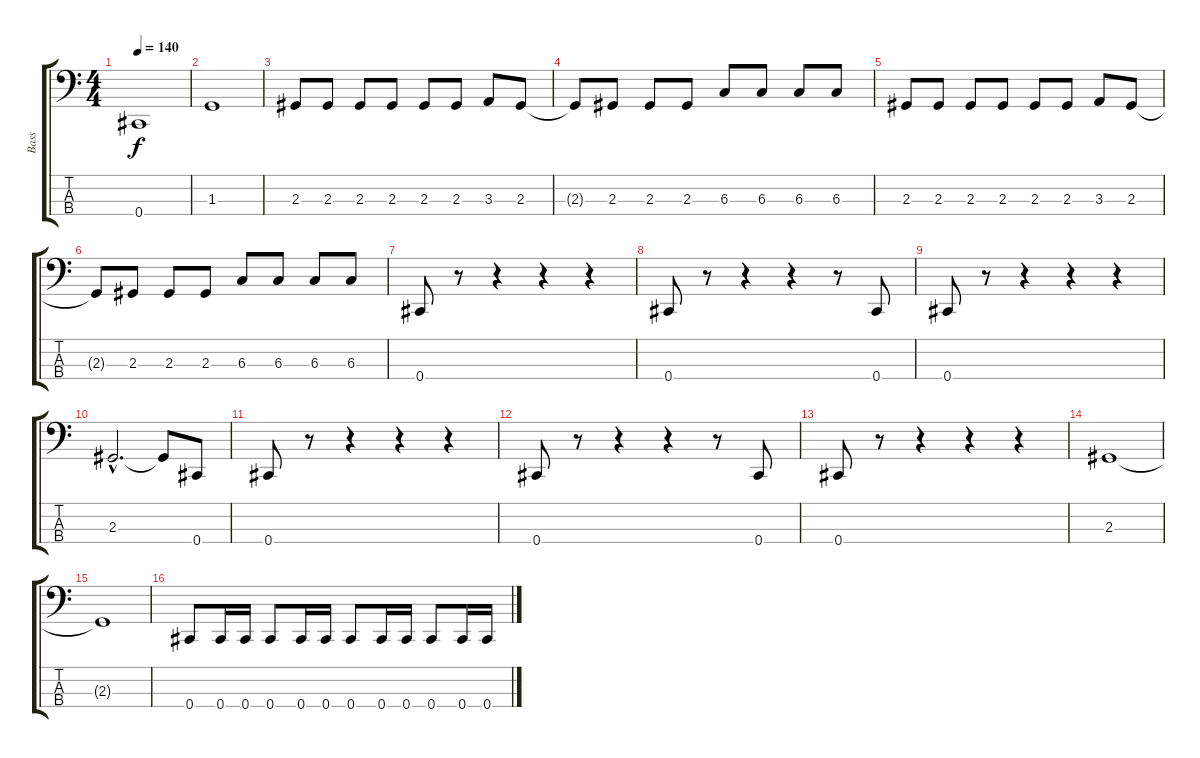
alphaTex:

\track ("Bass" "Bass") {instrument electricbasspick}
\staff {score tabs}
\tuning (E2 B1 Gb1 Db1) {hide}
\ts (4 4)
\tempo 140
\clef f4
\ks c
0.4.1{dy f} |
1.3.1 |
2.3.8 2.3.8 2.3.8 2.3.8 2.3.8 2.3.8 3.3.8 2.3.8 |
2.3{t}.8 2.3.8 2.3.8 2.3.8 6.3.8 6.3.8 6.3.8 6.3.8 |
2.3.8 2.3.8 2.3.8 2.3.8 2.3.8 2.3.8 3.3.8 2.3.8 |
2.3{t}.8 2.3.8 2.3.8 2.3.8 6.3.8 6.3.8 6.3.8 6.3.8 |
0.4.8 r.8 r.4 r.4 r.4 |
0.4.8 r.8 r.4 r.4 r.8 0.4.8 |
0.4.8 r.8 r.4 r.4 r.4 |
2.3{hac}.2{d} 2.3{t}.8 0.4.8 |
0.4.8 r.8 r.4 r.4 r.4 |
0.4.8 r.8 r.4 r.4 r.8 0.4.8 |
0.4.8 r.8 r.4 r.4 r.4 |
2.3.1 |
2.3{t}.1 |
0.4.8 0.4.16 0.4.16 0.4.8 0.4.16 0.4.16 0.4.8 0.4.16 0.4.16 0.4.8 0.4.16 0.4.16
